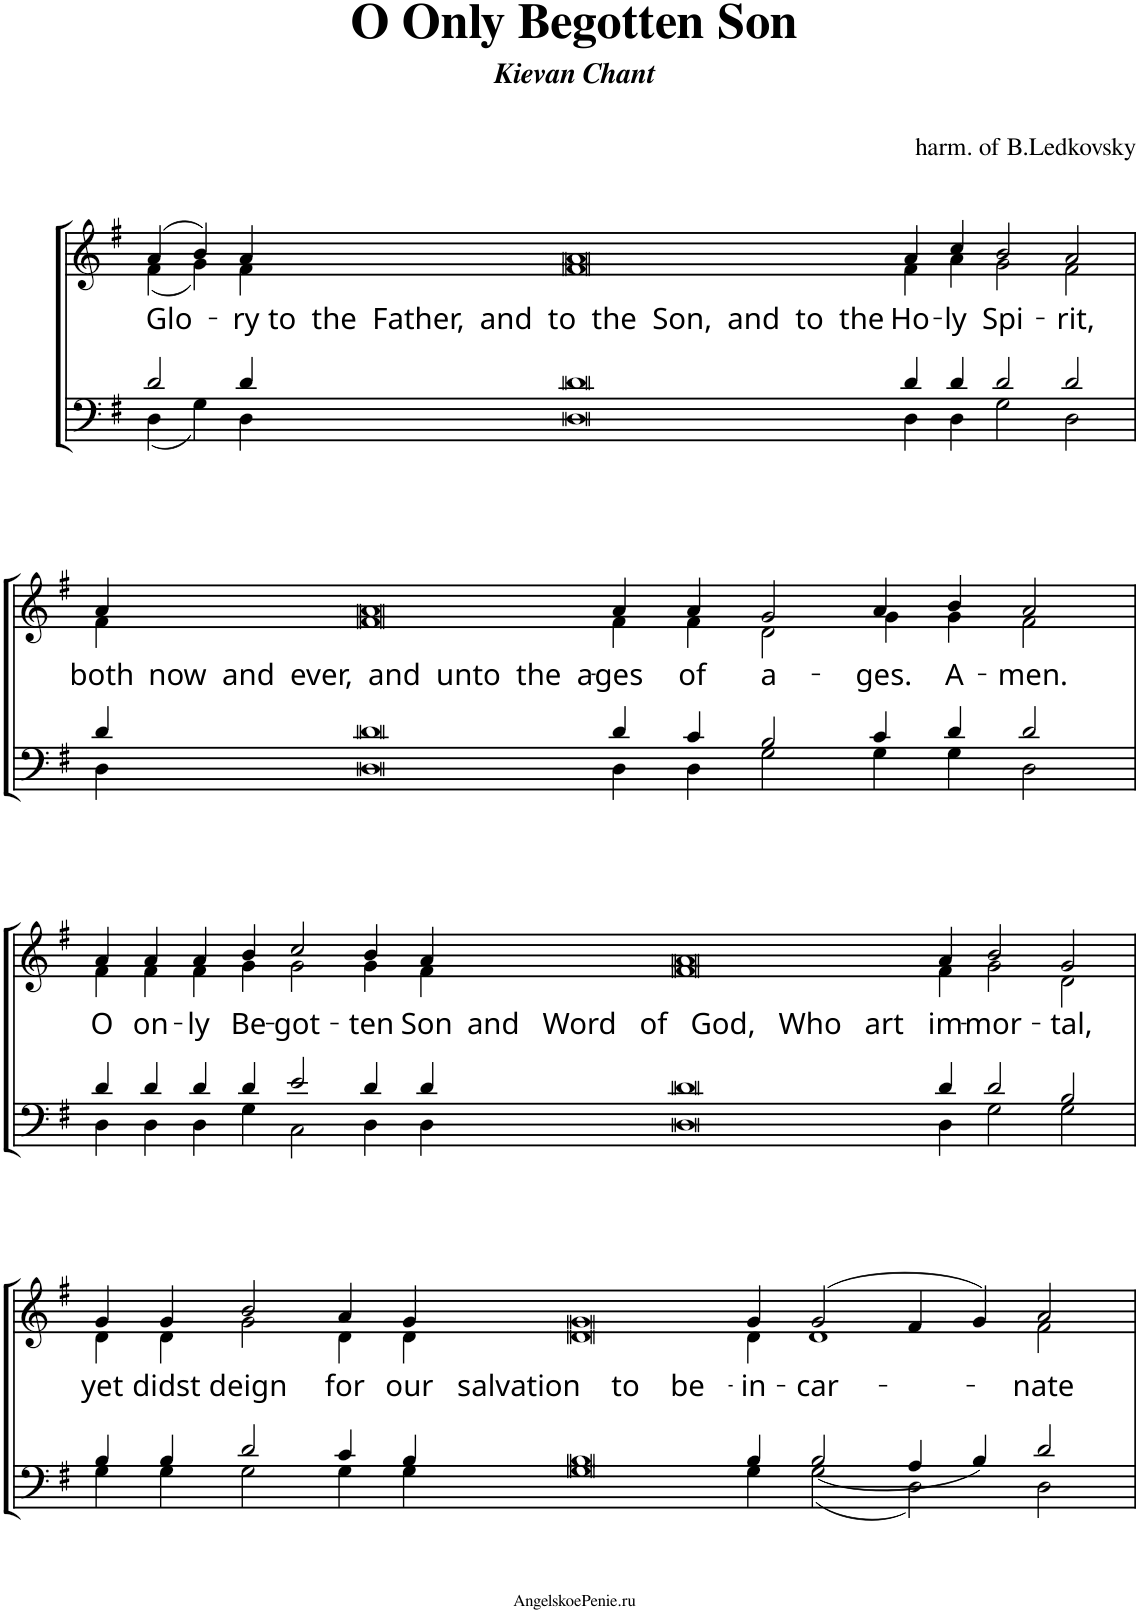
**kern	**kern	**text
*part1	*part1	*part1
*staff2	*staff1	*staff1
*I"Piano	*	*
*I'Pno.	*	*
*clefF4	*clefG2	*
*k[f#]	*k[f#]	*
*M63/4	*M63/4	*
=1	=1	=1
*^	*^	*
*	*^	*	*	*
!	!	!	!	!	!LO:LY:b
000ryy	2d/	4D\	(4a/	(4f#\	Glo-
.	.	4G\	4b/)	4g\)	.
!	!	!	!	!	!LO:LY:b
.	4d/	4D\	4a/	4f#\	-ry
!	!	!	!	!	!LO:LY:b
.	4d	4D	4a	4f#	to the Father, and to the Son, and to the
!	!	!	!	!	!LO:LY:b
.	4d/	4D\	4a/	4f#\	Ho-
!	!	!	!	!	!LO:LY:b
.	4d/	4D\	4cc/	4a\	-ly
!	!	!	!	!	!LO:LY:b
.	2d/	2G\	2b/	2g\	Spi-
!	!	!	!	!	!LO:LY:b
.	2d/	2D\	2a/	2f#\	-rit,
.	1ryy	1ryy	000ryy	000ryy	.
.	1ryy	1ryy	.	.	.
.	1ryy	1ryy	.	.	.
.	1ryy	1ryy	.	.	.
.	1ryy	1ryy	.	.	.
.	1ryy	1ryy	.	.	.
4%31ryy	.	.	.	.	.
.	1ryy	1ryy	.	.	.
.	1ryy	1ryy	.	.	.
.	1ryy	1ryy	00ryy	00ryy	.
.	1ryy	1ryy	.	.	.
.	1ryy	1ryy	.	.	.
.	1ryy	1ryy	.	.	.
.	1ryy	1ryy	1ryy	1ryy	.
.	4ryy	4ryy	4ryy	4ryy	.
!!LO:LB:g=z	!!
=2	=2	=2	=2	=2	=2
!	!	!	!	!	!LO:LY:b
000ryy	4d/	4D\	4a/	4f#\	both
!	!	!	!	!	!LO:LY:b
.	4d	4D	4a	4f#	now and ever, and unto the a-
!	!	!	!	!	!LO:LY:b
.	4d/	4D\	4a/	4f#\	-ges
!	!	!	!	!	!LO:LY:b
.	4c/	4D\	4a/	4f#\	of
!	!	!	!	!	!LO:LY:b
.	2B/	2G\	2g/	2d\	a-
!	!	!	!	!	!LO:LY:b
.	4c/	4G\	4a/	4g\	-ges.
!	!	!	!	!	!LO:LY:b
.	4d/	4G\	4b/	4g\	A-
!	!	!	!	!	!LO:LY:b
.	2d/	2D\	2a/	2f#\	-men.
.	1ryy	1ryy	000ryy	000ryy	.
.	1ryy	1ryy	.	.	.
.	1ryy	1ryy	.	.	.
.	1ryy	1ryy	.	.	.
.	1ryy	1ryy	.	.	.
.	1ryy	1ryy	.	.	.
4%31ryy	.	.	.	.	.
.	1ryy	1ryy	.	.	.
.	1ryy	1ryy	.	.	.
.	1ryy	1ryy	00ryy	00ryy	.
.	1ryy	1ryy	.	.	.
.	1ryy	1ryy	.	.	.
.	1ryy	1ryy	.	.	.
.	1ryy	1ryy	1ryy	1ryy	.
.	4ryy	4ryy	4ryy	4ryy	.
!!LO:LB:g=z	!!
=3	=3	=3	=3	=3	=3
!	!	!	!	!	!LO:LY:b
000ryy	4d/	4D\	4a/	4f#\	O
!	!	!	!	!	!LO:LY:b
.	4d/	4D\	4a/	4f#\	on-
!	!	!	!	!	!LO:LY:b
.	4d/	4D\	4a/	4f#\	-ly
!	!	!	!	!	!LO:LY:b
.	4d/	4G\	4b/	4g\	Be-
!	!	!	!	!	!LO:LY:b
.	2e/	2C\	2cc/	2g\	-got-
!	!	!	!	!	!LO:LY:b
.	4d/	4D\	4b/	4g\	-ten
!	!	!	!	!	!LO:LY:b
.	4d/	4D\	4a/	4f#\	Son
!	!	!	!	!	!LO:LY:b
.	4d	4D	4a	4f#	and Word of God, Who art
!	!	!	!	!	!LO:LY:b
.	4d/	4D\	4a/	4f#\	im-
!	!	!	!	!	!LO:LY:b
.	2d/	2G\	2b/	2g\	-mor-
!	!	!	!	!	!LO:LY:b
.	2B/	2G\	2g/	2d\	-tal,
.	1ryy	1ryy	000ryy	000ryy	.
.	1ryy	1ryy	.	.	.
.	1ryy	1ryy	.	.	.
.	1ryy	1ryy	.	.	.
.	1ryy	1ryy	.	.	.
4%31ryy	.	.	.	.	.
.	1ryy	1ryy	.	.	.
.	1ryy	1ryy	.	.	.
.	1ryy	1ryy	.	.	.
.	1ryy	1ryy	00ryy	00ryy	.
.	1ryy	1ryy	.	.	.
.	1ryy	1ryy	.	.	.
.	1ryy	1ryy	.	.	.
.	4ryy	4ryy	4ryy	4ryy	.
!!LO:LB:g=z	!!
=4	=4	=4	=4	=4	=4
!	!	!	!	!	!LO:LY:b
000ryy	4B/	4G\	4g/	4d\	yet
!	!	!	!	!	!LO:LY:b
.	4B/	4G\	4g/	4d\	didst
!	!	!	!	!	!LO:LY:b
.	2d/	2G\	2b/	2g\	deign
!	!	!	!	!	!LO:LY:b
.	4c/	4G\	4a/	4d\	for
!	!	!	!	!	!LO:LY:b
.	4B/	4G\	4g/	4d\	our
!	!	!	!	!	!LO:LY:b
.	4B	4G	4g	4d	salvation to be-
!	!	!	!	!	!LO:LY:b
.	4B/	4G\	4g/	4d\	in-
!	!	!	!	!	!LO:LY:b
.	2B/	2G\	(2g/	1d	-car-
.	4A/	2D\	4f#/	.	.
.	4B/	.	4g/)	.	.
!	!	!	!	!	!LO:LY:b
.	2d/	2D\	2a/	2f#\	-nate
.	1ryy	1ryy	000ryy	000ryy	.
.	1ryy	1ryy	.	.	.
.	1ryy	1ryy	.	.	.
.	1ryy	1ryy	.	.	.
.	1ryy	1ryy	.	.	.
4%31ryy	.	.	.	.	.
.	1ryy	1ryy	.	.	.
.	1ryy	1ryy	.	.	.
.	1ryy	1ryy	.	.	.
.	1ryy	1ryy	00ryy	00ryy	.
.	1ryy	1ryy	.	.	.
.	1ryy	1ryy	.	.	.
.	1ryy	1ryy	.	.	.
.	4ryy	4ryy	4ryy	4ryy	.
*v	*v	*v	*	*	*
*	*v	*v	*
=	=	=
*-	*-	*-
